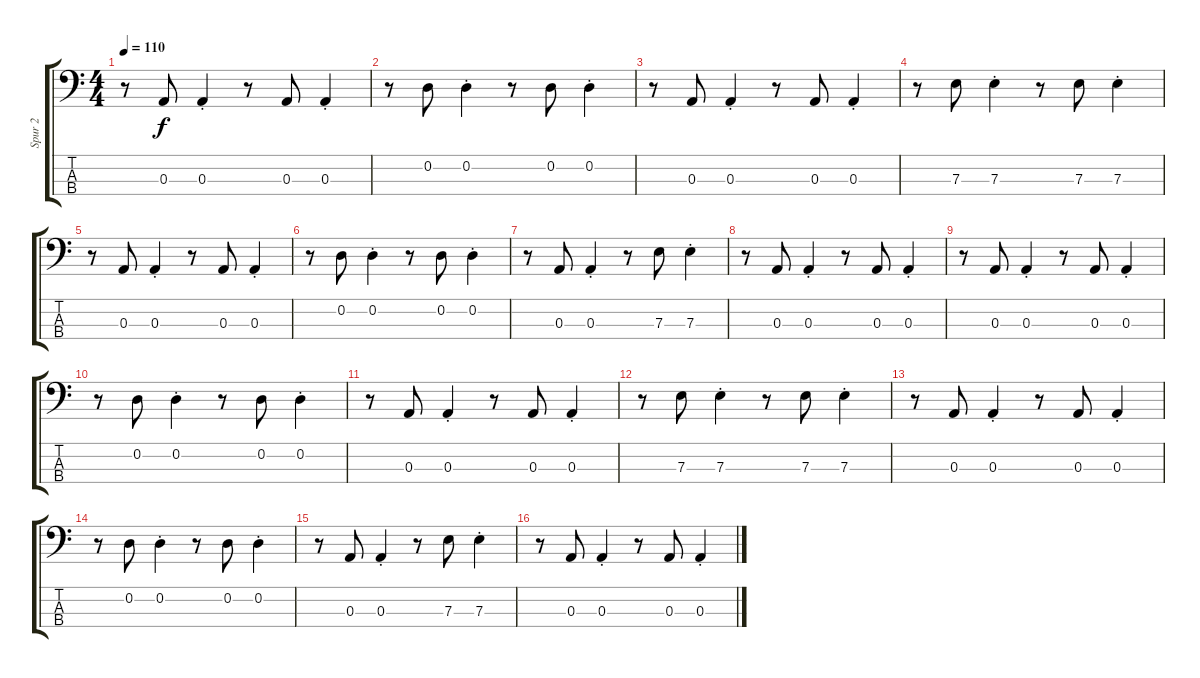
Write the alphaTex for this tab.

\track ("Spur 2" "Spur 2") {instrument electricbassfinger}
\staff {score tabs}
\tuning (G2 D2 A1 E1) {hide}
\ts (4 4)
\tempo 110
\clef f4
\ks c
r.8{dy f} 0.3.8 0.3{st}.4 r.8 0.3.8 0.3{st}.4 |
r.8 0.2.8 0.2{st}.4 r.8 0.2.8 0.2{st}.4 |
r.8 0.3.8 0.3{st}.4 r.8 0.3.8 0.3{st}.4 |
r.8 7.3.8 7.3{st}.4 r.8 7.3.8 7.3{st}.4 |
r.8 0.3.8 0.3{st}.4 r.8 0.3.8 0.3{st}.4 |
r.8 0.2.8 0.2{st}.4 r.8 0.2.8 0.2{st}.4 |
r.8 0.3.8 0.3{st}.4 r.8 7.3.8 7.3{st}.4 |
r.8 0.3.8 0.3{st}.4 r.8 0.3.8 0.3{st}.4 |
r.8 0.3.8 0.3{st}.4 r.8 0.3.8 0.3{st}.4 |
r.8 0.2.8 0.2{st}.4 r.8 0.2.8 0.2{st}.4 |
r.8 0.3.8 0.3{st}.4 r.8 0.3.8 0.3{st}.4 |
r.8 7.3.8 7.3{st}.4 r.8 7.3.8 7.3{st}.4 |
r.8 0.3.8 0.3{st}.4 r.8 0.3.8 0.3{st}.4 |
r.8 0.2.8 0.2{st}.4 r.8 0.2.8 0.2{st}.4 |
r.8 0.3.8 0.3{st}.4 r.8 7.3.8 7.3{st}.4 |
r.8 0.3.8 0.3{st}.4 r.8 0.3.8 0.3{st}.4
